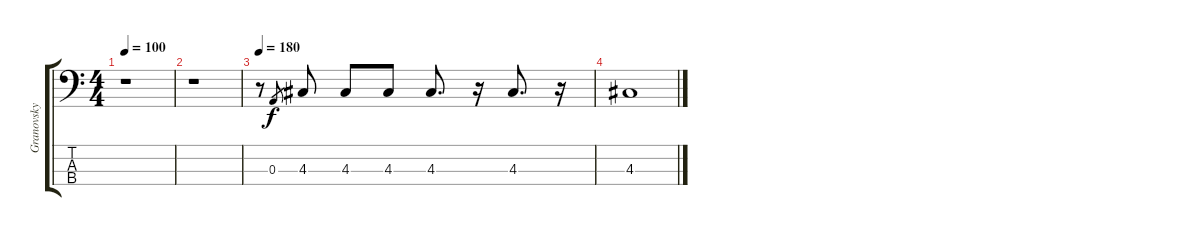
\track ("Granovsky" "Granovsky") {instrument electricbassfinger}
\staff {score tabs}
\tuning (G2 D2 A1 E1) {hide}
\ts (4 4)
\tempo 100
\clef f4
\ks c
r.1{dy f} |
r.1 |
\tempo 180
r.8 0.3.8{gr} 4.3.8 4.3.8 4.3.8 4.3.8{d} r.16 4.3.8{d} r.16 |
4.3.1
